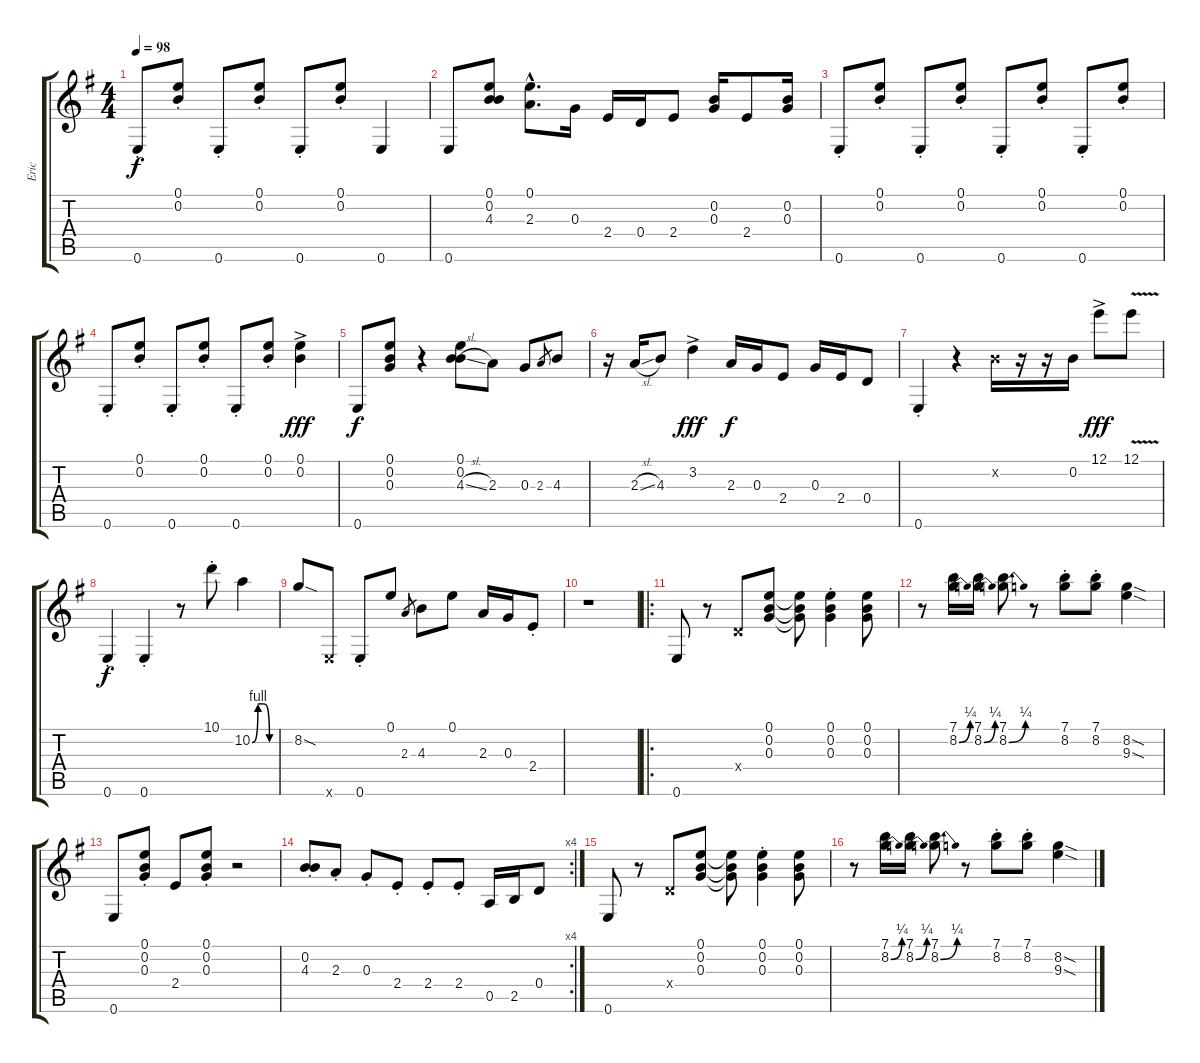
\track ("Eric" "Eric") {instrument electricguitarjazz}
\staff {score tabs}
\tuning (E4 B3 G3 D3 A2 E2) {hide}
\ts (4 4)
\tempo 98
\clef g2
\ks eminor
0.6{st}.8{dy f} (0.1{st} 0.2{st}).8 0.6{st}.8 (0.1{st} 0.2{st}).8 0.6{st}.8 (0.1{st} 0.2{st}).8 0.6.4 |
0.6.8 (0.1 0.2 4.3).8 (0.1{hac} 2.3{hac}).8{d} 0.3.16 2.4.16 0.4.16 2.4.8 (0.2 0.3).16 2.4.8 (0.2 0.3).16 |
0.6{st}.8{volume 16} (0.1{st} 0.2{st}).8 0.6{st}.8 (0.1{st} 0.2{st}).8 0.6{st}.8 (0.1{st} 0.2{st}).8 0.6{st}.8 (0.1{st} 0.2{st}).8 |
0.6{st}.8 (0.1{st} 0.2{st}).8 0.6{st}.8 (0.1{st} 0.2{st}).8 0.6{st}.8 (0.1{st} 0.2{st}).8 (0.1{ac} 0.2{ac}).4{dy fff} |
0.6.8{dy f} (0.1 0.2 0.3).8 r.4 (0.1 0.2 4.3{sl}).8 2.3.8 0.3.8 2.3.8{gr} 4.3.8 |
r.16 2.3{sl}.16 4.3.8 3.2{ac}.4{dy fff} 2.3.16{dy f} 0.3.16 2.4.8 0.3.16 2.4.16 0.4.8 |
0.6{st}.4 r.4 0.2{x}.16 r.16 r.16 0.2.16 12.1{ac}.8{dy fff} 12.1{v}.8 |
0.6{st}.4{dy f} 0.6{st}.4 r.8 10.1{st}.8 10.2{be (custom 0 0 15 4 30 4 45 0 60 0)}.4 |
8.2{sod}.8 0.6{x}.8 0.6{st}.8 0.1.8 2.3.8{gr} 4.3.8 0.1.8 2.3.16 0.3.16 2.4{st}.8 |
r.1 |
\ro
0.6.8 r.8 0.4{x}.8 (0.1 0.2 0.3).8 (0.1{t} 0.2{t} 0.3{t}).8 (0.1{st} 0.2{st} 0.3{st}).4 (0.1 0.2 0.3).8 |
r.8 (7.1 8.2{be (bend 0 0 60 1)}).16 (7.1 8.2{be (bend 0 0 60 1)}).16 (7.1 8.2{be (bend 0 0 60 1)}).8 r.8 (7.1{st} 8.2{st}).8 (7.1{st} 8.2{st}).8 (8.2{sod} 9.3{sod}).4 |
0.6.8 (0.1{st} 0.2{st} 0.3{st}).8 2.4.8 (0.1{st} 0.2{st} 0.3{st}).8 r.2 |
\rc 4
(0.2{st} 4.3{st}).8 2.3{st}.8 0.3{st}.8 2.4{st}.8 2.4{st}.8 2.4{st}.8 0.5.16 2.5.16 0.4.8 |
0.6.8{volume 0} r.8 0.4{x}.8 (0.1 0.2 0.3).8 (0.1{t} 0.2{t} 0.3{t}).8 (0.1{st} 0.2{st} 0.3{st}).4 (0.1 0.2 0.3).8 |
r.8 (7.1 8.2{be (bend 0 0 60 1)}).16 (7.1 8.2{be (bend 0 0 60 1)}).16 (7.1 8.2{be (bend 0 0 60 1)}).8 r.8 (7.1{st} 8.2{st}).8 (7.1{st} 8.2{st}).8 (8.2{sod} 9.3{sod}).4
